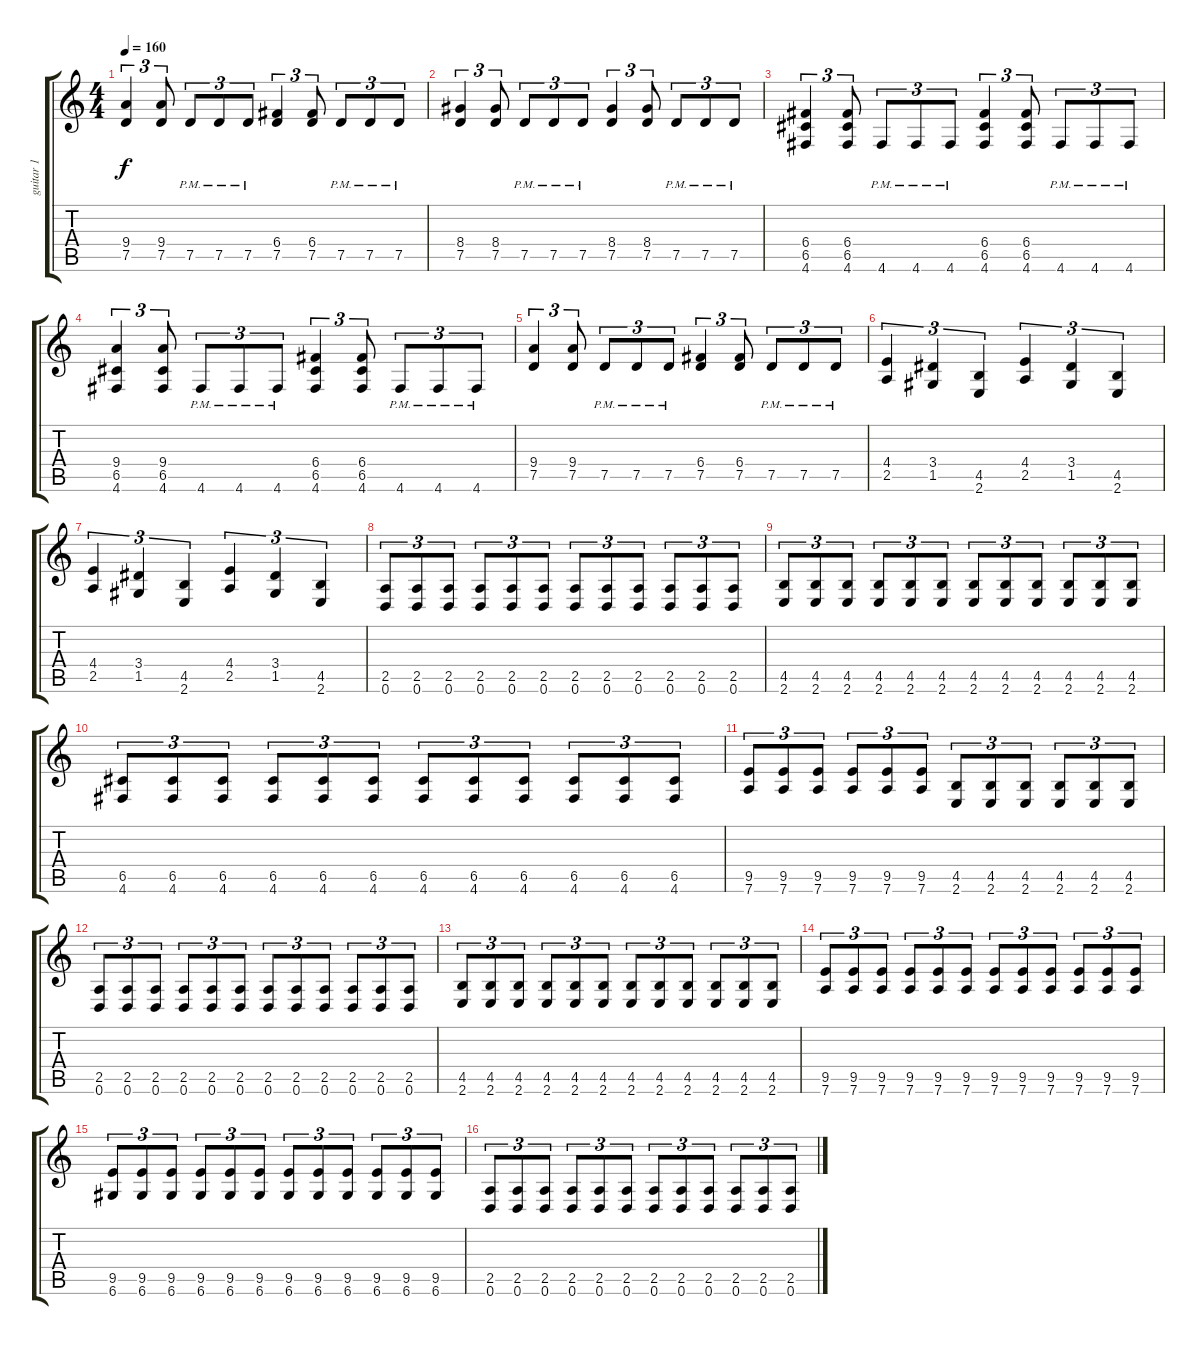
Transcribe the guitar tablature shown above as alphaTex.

\track ("guitar 1" "guitar 1") {instrument distortionguitar}
\staff {score tabs}
\tuning (D4 A3 F3 C3 G2 D2) {hide}
\ts (4 4)
\tempo 160
\clef g2
\ks c
(9.4 7.5).4{tu (3 2) dy f} (9.4 7.5).8{tu (3 2)} 7.5{pm}.8{tu (3 2)} 7.5{pm}.8{tu (3 2)} 7.5{pm}.8{tu (3 2)} (6.4 7.5).4{tu (3 2)} (6.4 7.5).8{tu (3 2)} 7.5{pm}.8{tu (3 2)} 7.5{pm}.8{tu (3 2)} 7.5{pm}.8{tu (3 2)} |
(8.4 7.5).4{tu (3 2)} (8.4 7.5).8{tu (3 2)} 7.5{pm}.8{tu (3 2)} 7.5{pm}.8{tu (3 2)} 7.5{pm}.8{tu (3 2)} (8.4 7.5).4{tu (3 2)} (8.4 7.5).8{tu (3 2)} 7.5{pm}.8{tu (3 2)} 7.5{pm}.8{tu (3 2)} 7.5{pm}.8{tu (3 2)} |
(6.4 6.5 4.6).4{tu (3 2)} (6.4 6.5 4.6).8{tu (3 2)} 4.6{pm}.8{tu (3 2)} 4.6{pm}.8{tu (3 2)} 4.6{pm}.8{tu (3 2)} (6.4 6.5 4.6).4{tu (3 2)} (6.4 6.5 4.6).8{tu (3 2)} 4.6{pm}.8{tu (3 2)} 4.6{pm}.8{tu (3 2)} 4.6{pm}.8{tu (3 2)} |
(9.4 6.5 4.6).4{tu (3 2)} (9.4 6.5 4.6).8{tu (3 2)} 4.6{pm}.8{tu (3 2)} 4.6{pm}.8{tu (3 2)} 4.6{pm}.8{tu (3 2)} (6.4 6.5 4.6).4{tu (3 2)} (6.4 6.5 4.6).8{tu (3 2)} 4.6{pm}.8{tu (3 2)} 4.6{pm}.8{tu (3 2)} 4.6{pm}.8{tu (3 2)} |
(9.4 7.5).4{tu (3 2)} (9.4 7.5).8{tu (3 2)} 7.5{pm}.8{tu (3 2)} 7.5{pm}.8{tu (3 2)} 7.5{pm}.8{tu (3 2)} (6.4 7.5).4{tu (3 2)} (6.4 7.5).8{tu (3 2)} 7.5{pm}.8{tu (3 2)} 7.5{pm}.8{tu (3 2)} 7.5{pm}.8{tu (3 2)} |
(4.4 2.5).4{tu (3 2)} (3.4 1.5).4{tu (3 2)} (4.5 2.6).4{tu (3 2)} (4.4 2.5).4{tu (3 2)} (3.4 1.5).4{tu (3 2)} (4.5 2.6).4{tu (3 2)} |
(4.4 2.5).4{tu (3 2)} (3.4 1.5).4{tu (3 2)} (4.5 2.6).4{tu (3 2)} (4.4 2.5).4{tu (3 2)} (3.4 1.5).4{tu (3 2)} (4.5 2.6).4{tu (3 2)} |
(2.5 0.6).8{tu (3 2)} (2.5 0.6).8{tu (3 2)} (2.5 0.6).8{tu (3 2)} (2.5 0.6).8{tu (3 2)} (2.5 0.6).8{tu (3 2)} (2.5 0.6).8{tu (3 2)} (2.5 0.6).8{tu (3 2)} (2.5 0.6).8{tu (3 2)} (2.5 0.6).8{tu (3 2)} (2.5 0.6).8{tu (3 2)} (2.5 0.6).8{tu (3 2)} (2.5 0.6).8{tu (3 2)} |
(4.5 2.6).8{tu (3 2)} (4.5 2.6).8{tu (3 2)} (4.5 2.6).8{tu (3 2)} (4.5 2.6).8{tu (3 2)} (4.5 2.6).8{tu (3 2)} (4.5 2.6).8{tu (3 2)} (4.5 2.6).8{tu (3 2)} (4.5 2.6).8{tu (3 2)} (4.5 2.6).8{tu (3 2)} (4.5 2.6).8{tu (3 2)} (4.5 2.6).8{tu (3 2)} (4.5 2.6).8{tu (3 2)} |
(6.5 4.6).8{tu (3 2)} (6.5 4.6).8{tu (3 2)} (6.5 4.6).8{tu (3 2)} (6.5 4.6).8{tu (3 2)} (6.5 4.6).8{tu (3 2)} (6.5 4.6).8{tu (3 2)} (6.5 4.6).8{tu (3 2)} (6.5 4.6).8{tu (3 2)} (6.5 4.6).8{tu (3 2)} (6.5 4.6).8{tu (3 2)} (6.5 4.6).8{tu (3 2)} (6.5 4.6).8{tu (3 2)} |
(9.5 7.6).8{tu (3 2)} (9.5 7.6).8{tu (3 2)} (9.5 7.6).8{tu (3 2)} (9.5 7.6).8{tu (3 2)} (9.5 7.6).8{tu (3 2)} (9.5 7.6).8{tu (3 2)} (4.5 2.6).8{tu (3 2)} (4.5 2.6).8{tu (3 2)} (4.5 2.6).8{tu (3 2)} (4.5 2.6).8{tu (3 2)} (4.5 2.6).8{tu (3 2)} (4.5 2.6).8{tu (3 2)} |
(2.5 0.6).8{tu (3 2)} (2.5 0.6).8{tu (3 2)} (2.5 0.6).8{tu (3 2)} (2.5 0.6).8{tu (3 2)} (2.5 0.6).8{tu (3 2)} (2.5 0.6).8{tu (3 2)} (2.5 0.6).8{tu (3 2)} (2.5 0.6).8{tu (3 2)} (2.5 0.6).8{tu (3 2)} (2.5 0.6).8{tu (3 2)} (2.5 0.6).8{tu (3 2)} (2.5 0.6).8{tu (3 2)} |
(4.5 2.6).8{tu (3 2)} (4.5 2.6).8{tu (3 2)} (4.5 2.6).8{tu (3 2)} (4.5 2.6).8{tu (3 2)} (4.5 2.6).8{tu (3 2)} (4.5 2.6).8{tu (3 2)} (4.5 2.6).8{tu (3 2)} (4.5 2.6).8{tu (3 2)} (4.5 2.6).8{tu (3 2)} (4.5 2.6).8{tu (3 2)} (4.5 2.6).8{tu (3 2)} (4.5 2.6).8{tu (3 2)} |
(9.5 7.6).8{tu (3 2)} (9.5 7.6).8{tu (3 2)} (9.5 7.6).8{tu (3 2)} (9.5 7.6).8{tu (3 2)} (9.5 7.6).8{tu (3 2)} (9.5 7.6).8{tu (3 2)} (9.5 7.6).8{tu (3 2)} (9.5 7.6).8{tu (3 2)} (9.5 7.6).8{tu (3 2)} (9.5 7.6).8{tu (3 2)} (9.5 7.6).8{tu (3 2)} (9.5 7.6).8{tu (3 2)} |
(9.5 6.6).8{tu (3 2)} (9.5 6.6).8{tu (3 2)} (9.5 6.6).8{tu (3 2)} (9.5 6.6).8{tu (3 2)} (9.5 6.6).8{tu (3 2)} (9.5 6.6).8{tu (3 2)} (9.5 6.6).8{tu (3 2)} (9.5 6.6).8{tu (3 2)} (9.5 6.6).8{tu (3 2)} (9.5 6.6).8{tu (3 2)} (9.5 6.6).8{tu (3 2)} (9.5 6.6).8{tu (3 2)} |
(2.5 0.6).8{tu (3 2)} (2.5 0.6).8{tu (3 2)} (2.5 0.6).8{tu (3 2)} (2.5 0.6).8{tu (3 2)} (2.5 0.6).8{tu (3 2)} (2.5 0.6).8{tu (3 2)} (2.5 0.6).8{tu (3 2)} (2.5 0.6).8{tu (3 2)} (2.5 0.6).8{tu (3 2)} (2.5 0.6).8{tu (3 2)} (2.5 0.6).8{tu (3 2)} (2.5 0.6).8{tu (3 2)}
